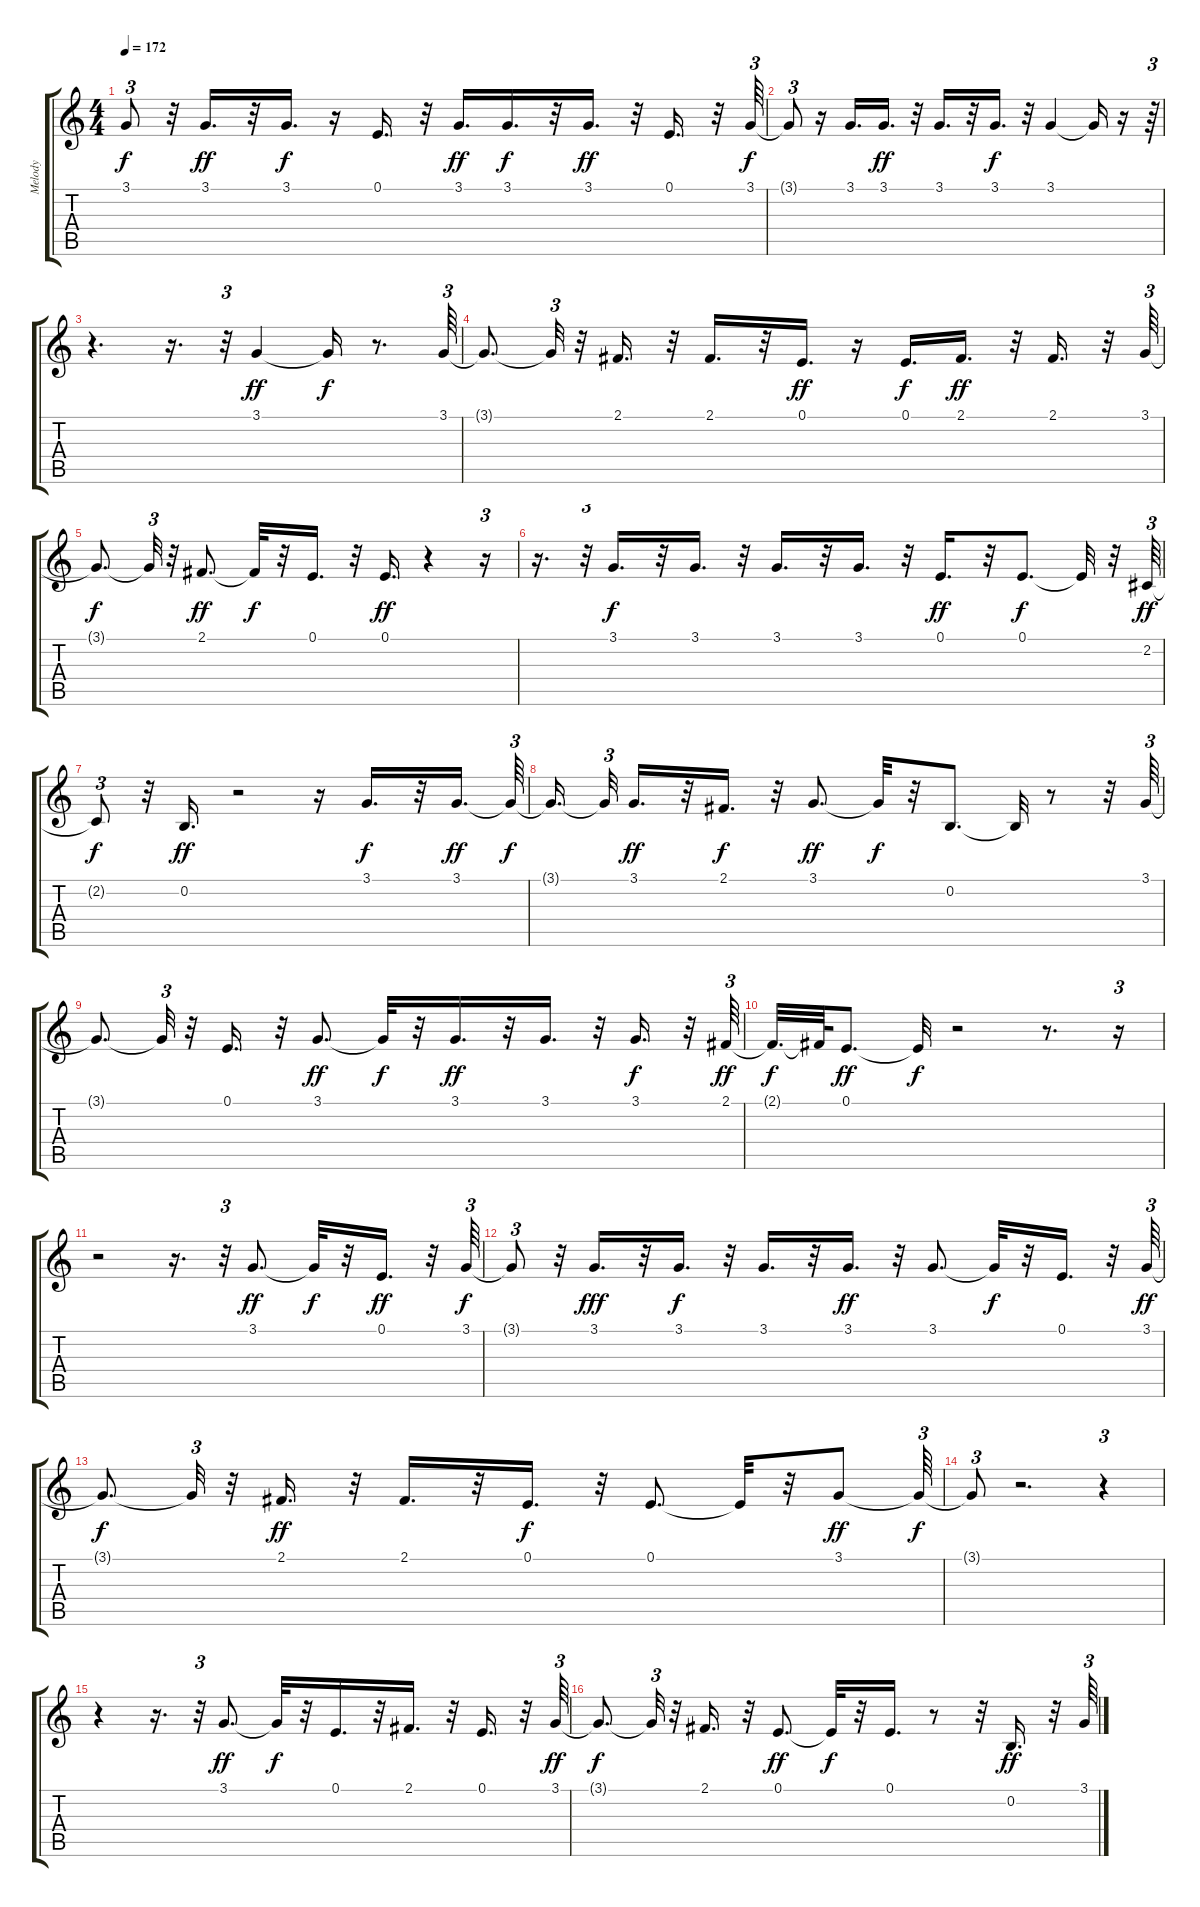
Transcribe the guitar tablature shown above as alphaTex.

\track ("Melody" "Melody") {instrument lead3calliope}
\staff {score tabs}
\tuning (E4 B3 G3 D3 A2 E2) {hide}
\ts (4 4)
\tempo 172
\clef g2
\ks c
3.1{t}.8{tu (3 2) dy f} r.32 3.1.16{d dy ff} r.32 3.1.16{d dy f} r.16 0.1.16{d} r.32 3.1.16{d dy ff} 3.1.16{d dy f} r.32 3.1.16{d dy ff} r.32 0.1.16{d} r.32 3.1.64{tu (3 2) dy f} |
3.1{t}.8{tu (3 2)} r.16 3.1.16{d} 3.1.16{d dy ff} r.32 3.1.16{d} r.32 3.1.16{d dy f} r.32 3.1.4 3.1{t}.16 r.16 r.64{tu (3 2)} |
r.4{d} r.16{d} r.32{tu (3 2)} 3.1.4{dy ff} 3.1{t}.16{dy f} r.8{d} 3.1.64{tu (3 2)} |
3.1{t}.8{d} 3.1{t}.32{tu (3 2)} r.32 2.1.16{d} r.32 2.1.16{d} r.32 0.1.16{d dy ff} r.16 0.1.16{d dy f} 2.1.16{d dy ff} r.32 2.1.16{d} r.32 3.1.64{tu (3 2)} |
3.1{t}.8{d dy f} 3.1{t}.32{tu (3 2)} r.32 2.1.8{d dy ff} 2.1{t}.32{dy f} r.32 0.1.16{d} r.32 0.1.16{d dy ff} r.4 r.16{tu (3 2)} |
r.16{d} r.32{tu (3 2)} 3.1.16{d dy f} r.32 3.1.16{d} r.32 3.1.16{d} r.32 3.1.16{d} r.32 0.1.16{d dy ff} r.32 0.1.8{d dy f} 0.1{t}.32 r.32 2.2.64{tu (3 2) dy ff} |
2.2{t}.8{tu (3 2) dy f} r.32 0.2.16{d dy ff} r.2 r.16 3.1.16{d dy f} r.32 3.1.16{d dy ff} 3.1{t}.64{tu (3 2) dy f} |
3.1{t}.16{d beam splitsecondary} 3.1{t}.32{tu (3 2)} 3.1.16{d dy ff} r.32 2.1.16{d dy f} r.32 3.1.8{d dy ff} 3.1{t}.32{dy f} r.32 0.2.8{d} 0.2{t}.32 r.8 r.32 3.1.64{tu (3 2)} |
3.1{t}.8{d} 3.1{t}.32{tu (3 2)} r.32 0.1.16{d} r.32 3.1.8{d dy ff} 3.1{t}.32{dy f} r.32 3.1.16{d dy ff} r.32 3.1.16{d} r.32 3.1.16{d dy f} r.32 2.1.64{tu (3 2) dy ff} |
2.1{t}.32{d dy f} 2.1{t}.64 0.1.8{d dy ff} 0.1{t}.32{dy f} r.2 r.8{d} r.16{tu (3 2)} |
r.2 r.16{d} r.32{tu (3 2)} 3.1.8{d dy ff} 3.1{t}.32{dy f} r.32 0.1.16{d dy ff} r.32 3.1.64{tu (3 2) dy f} |
3.1{t}.8{tu (3 2)} r.32 3.1.16{d dy fff} r.32 3.1.16{d dy f} r.32 3.1.16{d} r.32 3.1.16{d dy ff} r.32 3.1.8{d} 3.1{t}.32{dy f} r.32 0.1.16{d} r.32 3.1.64{tu (3 2) dy ff} |
3.1{t}.8{d dy f} 3.1{t}.32{tu (3 2)} r.32 2.1.16{d dy ff} r.32 2.1.16{d} r.32 0.1.16{d dy f} r.32 0.1.8{d} 0.1{t}.32 r.32 3.1.8{dy ff} 3.1{t}.64{tu (3 2) dy f} |
3.1{t}.8{tu (3 2)} r.2{d} r.4{tu (3 2)} |
r.4 r.16{d} r.32{tu (3 2)} 3.1.8{d dy ff} 3.1{t}.32{dy f} r.32 0.1.16{d} r.32 2.1.16{d} r.32 0.1.16{d} r.32 3.1.64{tu (3 2) dy ff} |
3.1{t}.8{d dy f} 3.1{t}.32{tu (3 2)} r.32 2.1.16{d} r.32 0.1.8{d dy ff} 0.1{t}.32{dy f} r.32 0.1.16{d} r.8 r.32 0.2.16{d dy ff} r.32 3.1.64{tu (3 2)}
